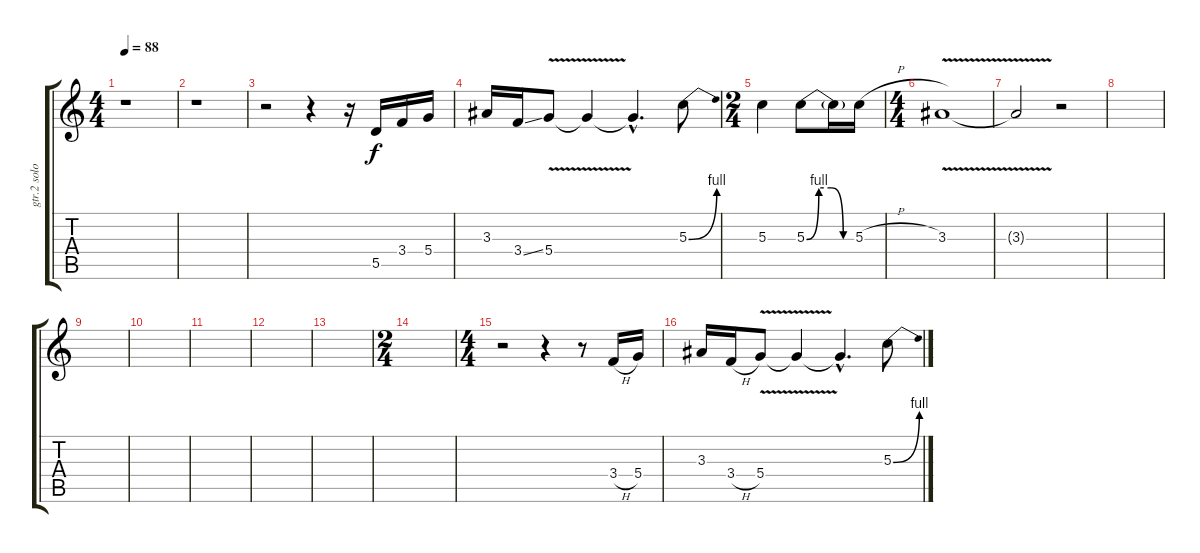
\track ("gtr.2 solo" "gtr.2 solo") {instrument distortionguitar}
\staff {score tabs}
\tuning (E4 B3 G3 D3 A2 E2) {hide}
\ts (4 4)
\tempo 88
\clef g2
\ks c
r.1{dy f} |
r.1 |
r.2 r.4 r.16 5.5.16 3.4.16 5.4.16 |
3.3.16 3.4{ss}.16 5.4{v}.8 5.4{t}.4 5.4{hac t}.4{d} 5.3{be (bend 0 0 60 4)}.8 |
\ts (2 4)
5.3.4 5.3{be (custom 0 0 15 4 30 4 45 0 60 0)}.8 5.3{t}.16 5.3{h}.16 |
\ts (4 4)
3.3{v}.1 |
3.3{t}.2 r.2 |
|
|
|
|
|
|
\ts (2 4)
|
\ts (4 4)
r.2 r.4 r.8 3.4{h}.16 5.4.16 |
3.3.16 3.4{h}.16 5.4{v}.8 5.4{t}.4 5.4{hac t}.4{d} 5.3{be (bend 0 0 60 4)}.8
